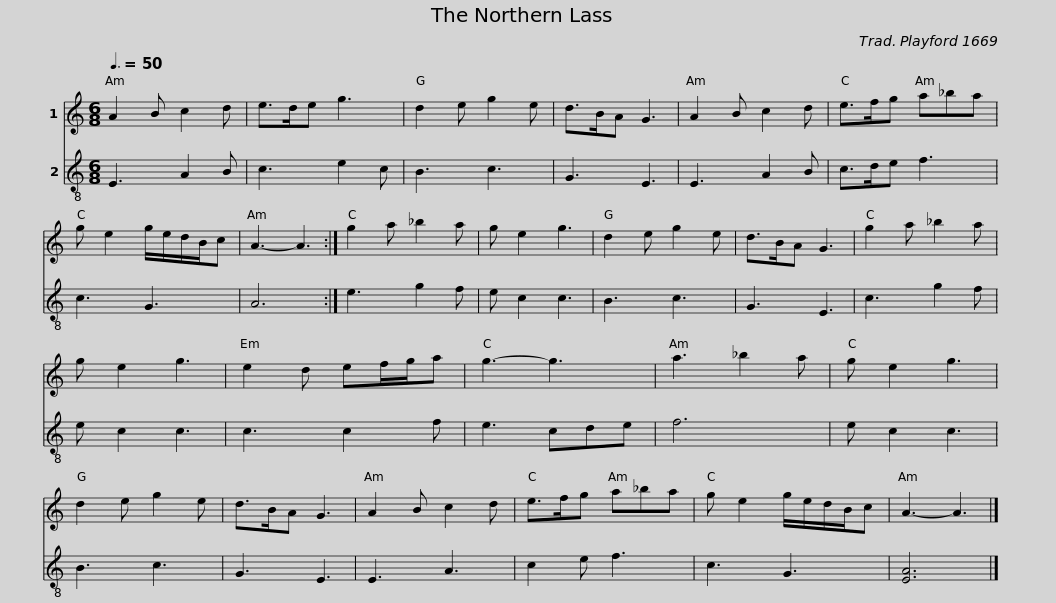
X:1
%%score 1 2
L:1/8
Q:3/8=50
M:6/8
I:linebreak $
K:C
V:1 treble
V:2 treble-8
V:1
 A2 B c2 d | e>de g3 | d2 e g2 e | d>BA G3 | A2 B c2 d | %5
 e>fg a_ba | g e2 g/e/d/B/c | A3- A3 :|$ g2 a _b2 a | g e2 g3 | %10
 d2 e g2 e | d>BA G3 | g2 a _b2 a | g e2 g3 | e2 d ef/g/a | %15
 g3- g3 | a3 _b2 a |$ g e2 g3 | d2 e g2 e | d>BA G3 | %20
 A2 B c2 d | e>fg a_ba | g e2 g/e/d/B/c | A3- A3 |] %24
V:2
 E3 A2 B | c3 e2 c | B3 c3 | G3 E3 | E3 A2 B | %5
 c>de f3 | c3 G3 | A6 :|$ e3 g2 f | e c2 c3 | %10
 B3 c3 | G3 E3 | c3 g2 f | e c2 c3 | c3 c2 f | %15
 e3 cde | f6 |$ e c2 c3 | B3 c3 | G3 E3 | %20
 E3 A3 | c2 e f3 | c3 G3 | [EA]6 |] %24
